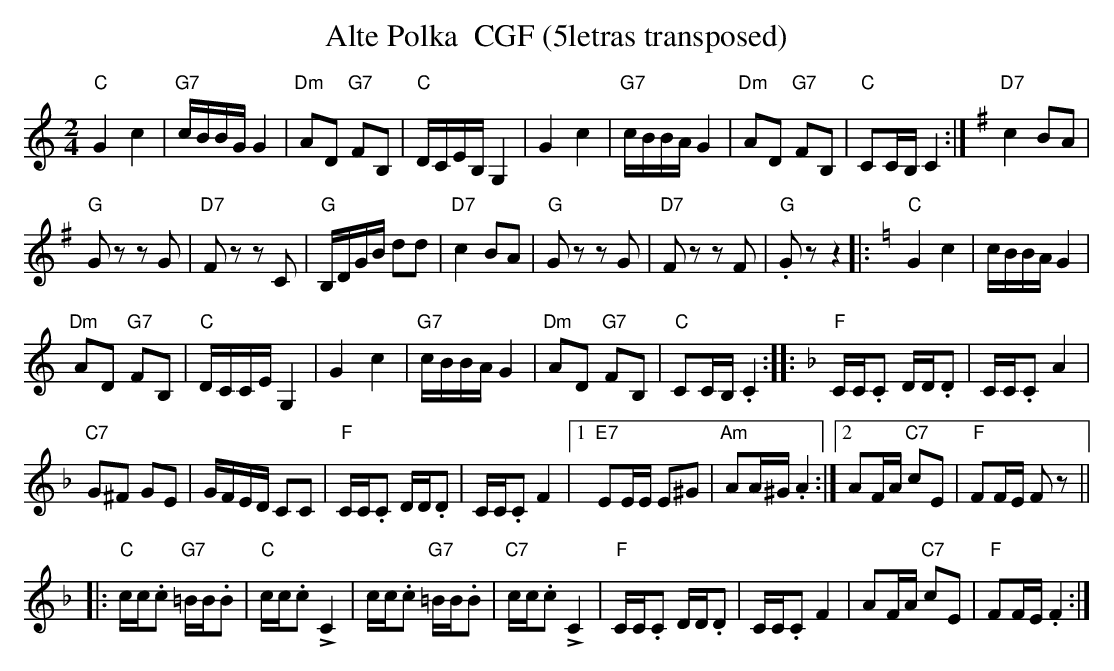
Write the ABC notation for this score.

X:1
T:Alte Polka  CGF (5letras transposed)
M:2/4
L:1/16
K:C transpose=3 %%MIDI gchordon
"C"G4c4 | "G7"cBBGG4 | "Dm"A2D2 "G7"F2B,2 | "C"DCEB,G,4 | G4c4 | "G7"cBBAG4 | "Dm"A2D2 "G7"F2B,2 | "C"C2CB,C4 :| [K:G] "D7"c4B2A2 |
"G"G2z2z2 G2 | "D7"F2z2z2 C2 | "G"B,DGB d2d2 | "D7"c4B2A2 | "G"G2z2z2 G2 | "D7"F2z2z2 F2 | "G".G2z2z4 |: [K:C] "C"G4c4 | cBBAG4 |
"Dm"A2D2 "G7"F2B,2 | "C"DCCEG,4 | G4c4 | "G7"cBBAG4 | "Dm"A2D2 "G7"F2B,2 | "C"C2CB, .C4 :: [K:F] "F"CC.C2 DD.D2 | CC.C2A4 |
"C7"G2^F2 G2E2 | GFED C2C2 | "F"CC.C2 DD.D2 | CC.C2F4 |1 "E7"E2EE E2^G2 | "Am"A2A^G.A4 :|2 A2FA "C7"c2E2 | "F"F2FE F2z2 ||
|: "C"cc.c2 "G7"=BB.B2 | "C"cc.c2 !>!C4 | cc.c2 "G7"=BB.B2 | "C7"cc.c2 !>!C4 | "F"CC.C2 DD.D2 | CC.C2F4 | A2FA "C7"c2E2 | "F"F2FE .F4 :|
